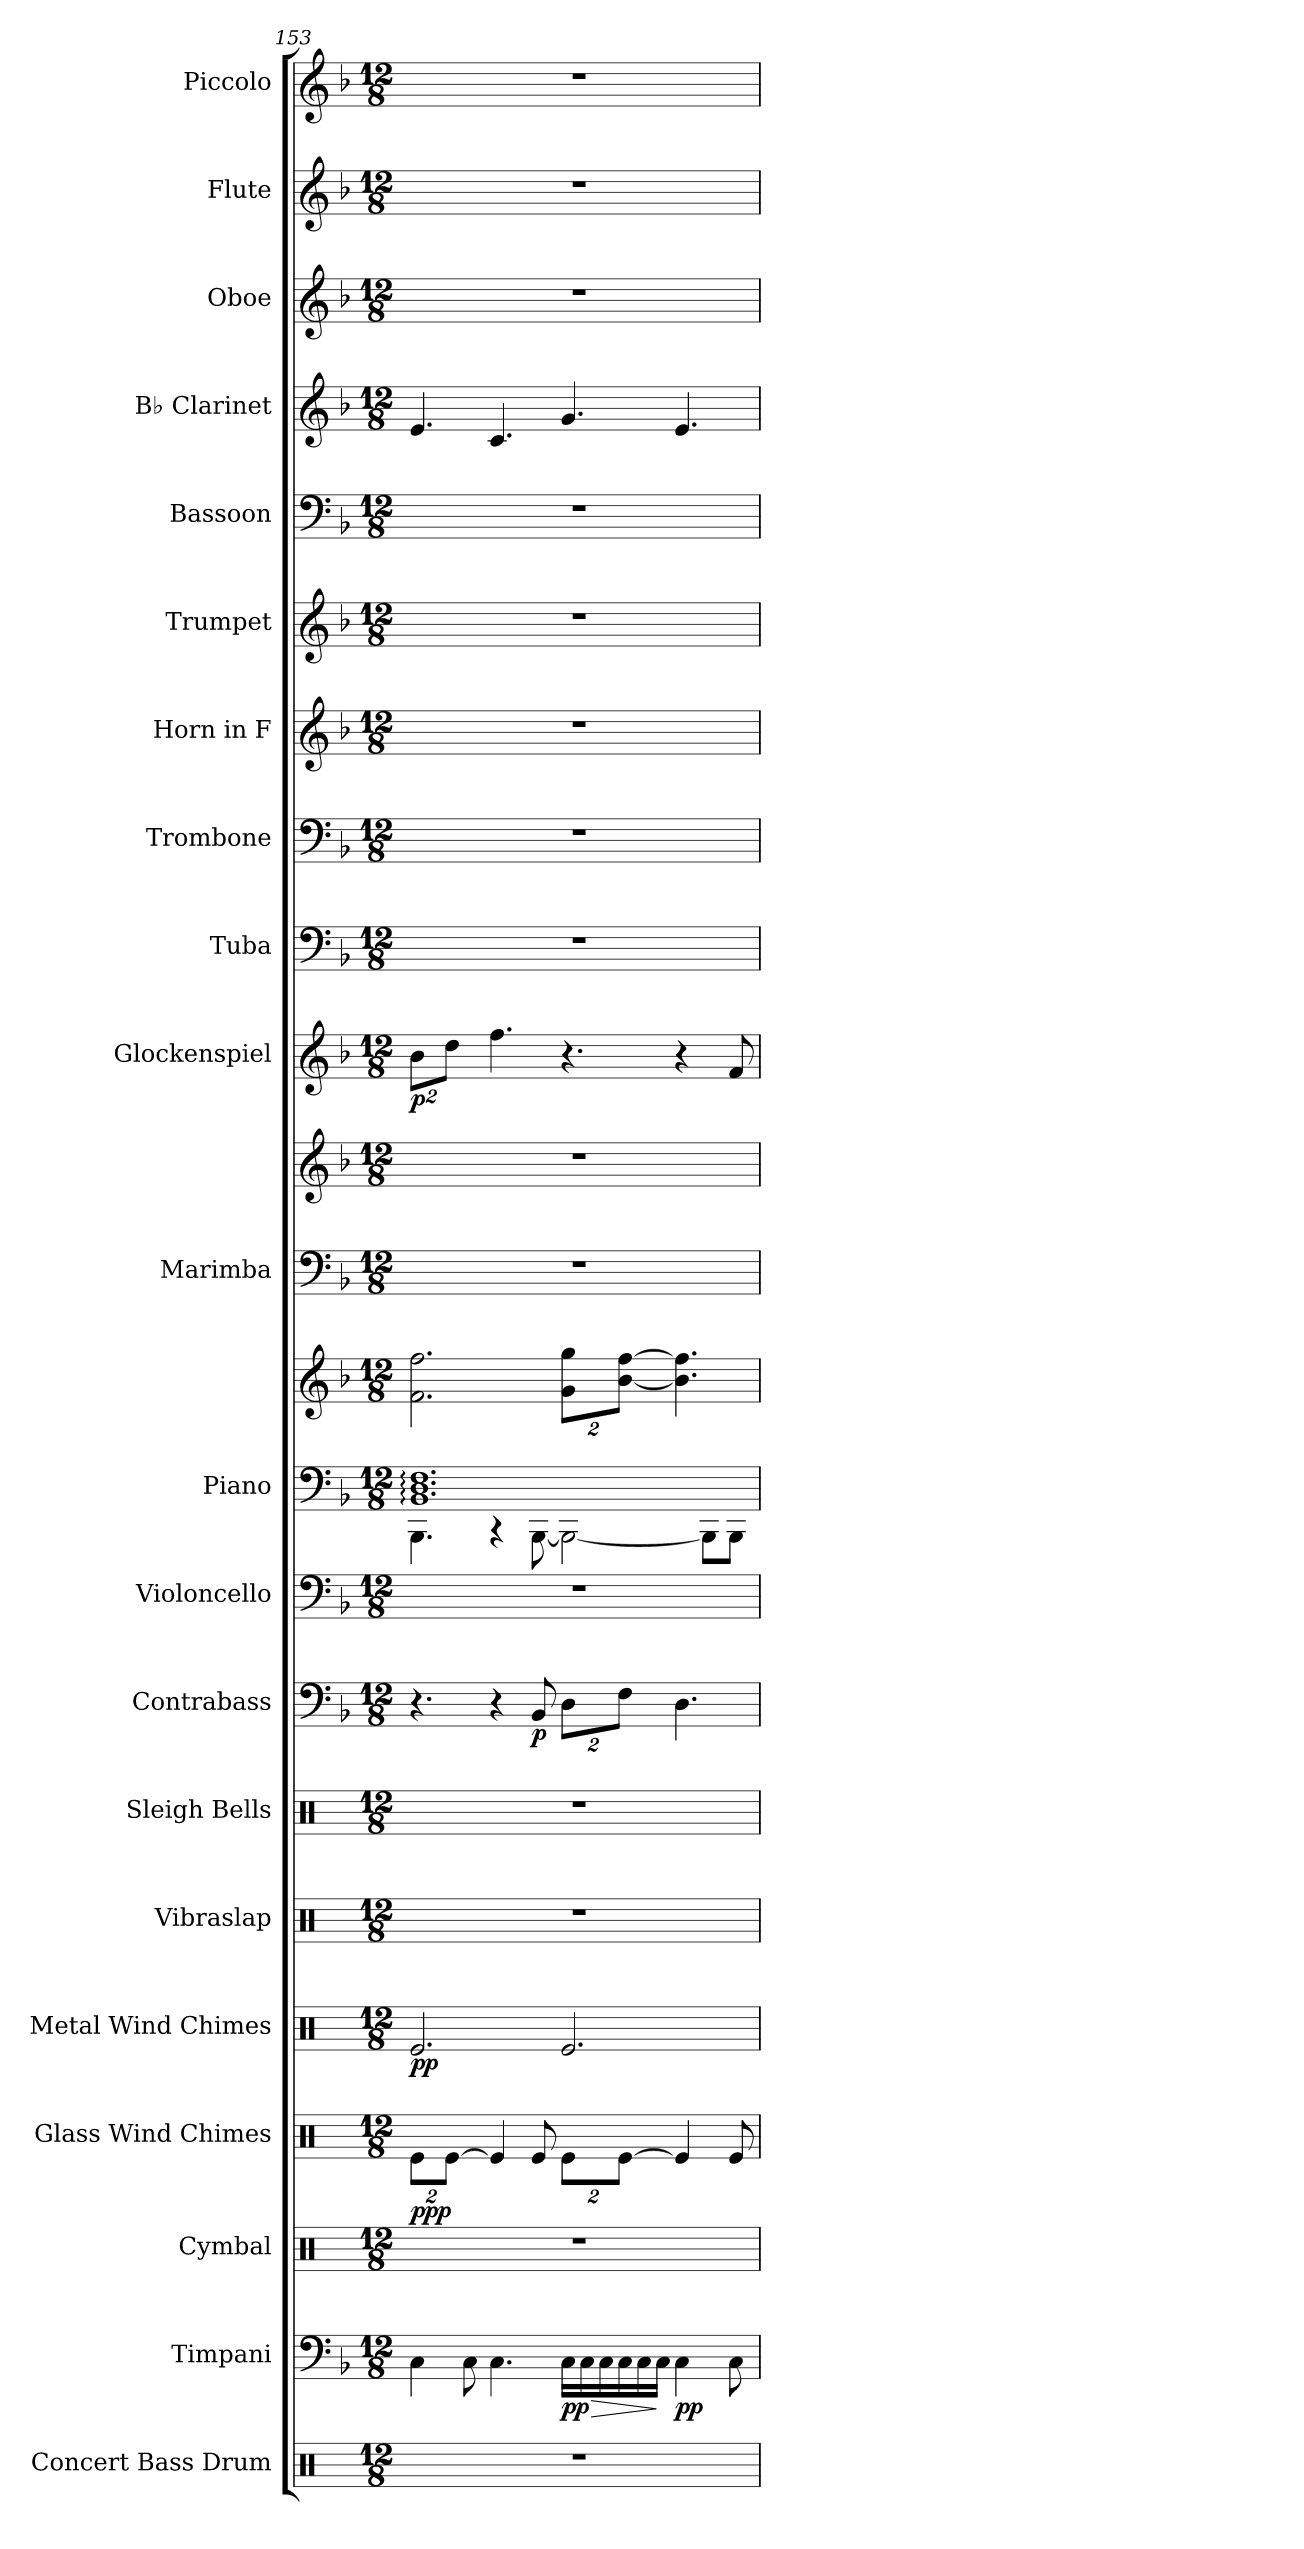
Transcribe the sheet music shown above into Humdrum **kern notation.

**kern	**kern	**dynam	**kern	**kern	**dynam	**kern	**dynam	**kern	**kern	**kern	**dynam	**kern	**kern	**kern	**kern	**kern	**kern	**dynam	**kern	**kern	**kern	**kern	**kern	**kern	**kern	**kern	**kern
*part21	*part20	*part20	*part19	*part18	*part18	*part17	*part17	*part16	*part15	*part14	*part14	*part13	*part12	*part12	*part11	*part11	*part10	*part10	*part9	*part8	*part7	*part6	*part5	*part4	*part3	*part2	*part1
*staff23	*staff22	*staff22	*staff21	*staff20	*staff20	*staff19	*staff19	*staff18	*staff17	*staff16	*staff16	*staff15	*staff14	*staff13	*staff12	*staff11	*staff10	*staff10	*staff9	*staff8	*staff7	*staff6	*staff5	*staff4	*staff3	*staff2	*staff1
*I"Concert Bass Drum	*I"Timpani	*	*I"Cymbal	*I"Glass Wind Chimes	*	*I"Metal Wind Chimes	*	*I"Vibraslap	*I"Sleigh Bells	*I"Contrabass	*	*I"Violoncello	*I"Piano	*	*I"Marimba	*	*I"Glockenspiel	*	*I"Tuba	*I"Trombone	*I"Horn in F	*I"Trumpet	*I"Bassoon	*I"B♭ Clarinet	*I"Oboe	*I"Flute	*I"Piccolo
*I'Con. BD	*I'Timp.	*	*I'Cym.	*I'Gl. Wn Ch.	*	*I'Met. Wn Ch.	*	*I'Vibslp.	*I'Sle. Be.	*I'Cb.	*	*I'Vc.	*I'Pno.	*	*I'Mrm.	*	*I'Glock.	*	*I'Tba.	*I'Tbn.	*	*I'Tpt.	*I'Bsn.	*I'B♭ Cl.	*I'Ob.	*I'Fl.	*I'Picc.
*clefX	*clefF4	*	*clefX	*clefX	*	*clefX	*	*clefX	*clefX	*clefF4	*	*clefF4	*clefF4	*clefG2	*clefF4	*clefG2	*clefG2	*	*clefF4	*clefF4	*clefG2	*clefG2	*clefF4	*clefG2	*clefG2	*clefG2	*clefG2
*	*	*	*	*	*	*	*	*	*	*ITrd7c12	*	*	*	*	*	*	*ITrd-14c-24	*	*	*	*ITrd4c7	*ITrd1c2	*	*ITrd1c2	*	*	*ITrd-7c-12
*k[]	*k[b-]	*	*k[]	*k[]	*	*k[]	*	*k[]	*k[]	*k[b-]	*	*k[b-]	*k[b-]	*k[b-]	*k[b-]	*k[b-]	*k[b-]	*	*k[b-]	*k[b-]	*k[b-e-]	*k[b-e-a-]	*k[b-]	*k[b-e-a-]	*k[b-]	*k[b-]	*k[b-]
*M12/8	*M12/8	*	*M12/8	*M12/8	*	*M12/8	*	*M12/8	*M12/8	*M12/8	*	*M12/8	*M12/8	*M12/8	*M12/8	*M12/8	*M12/8	*	*M12/8	*M12/8	*M12/8	*M12/8	*M12/8	*M12/8	*M12/8	*M12/8	*M12/8
*	*	*	*	*Xbrackettup	*	*	*	*	*	*	*	*	*	*	*	*	*Xbrackettup	*	*	*	*	*	*	*	*	*	*
=153	=153	=153	=153	=153	=153	=153	=153	=153	=153	=153	=153	=153	=153	=153	=153	=153	=153	=153	=153	=153	=153	=153	=153	=153	=153	=153	=153
*	*	*	*	*	*	*	*	*	*	*	*	*	*^	*	*	*	*	*	*	*	*	*	*	*	*	*	*
!	!	!	!	!	!LO:DY:b	!	!LO:DY:b	!	!	!	!	!	!	!	!	!	!	!	!LO:DY:b	!	!	!	!	!	!	!	!	!
1.r	4C\	.	1.r	16%3Re\L	ppp	2.Re/	pp	1.r	1.r	4.r	.	1.r	1.BB-: 1.D: 1.F:	4.BBB-\	2.f\ 2.ff\	1.r	1.r	16%3bbb-\L	p	1.r	1.r	1.r	1.r	1.r	4.d/	1.r	1.r	1.r
.	.	.	.	[16%3Re\J	.	.	.	.	.	.	.	.	.	.	.	.	.	16%3dddd\J	.	.	.	.	.	.	.	.	.	.
.	8C\	.	.	.	.	.	.	.	.	.	.	.	.	.	.	.	.	.	.	.	.	.	.	.	.	.	.	.
.	4.C\	.	.	4Re/]	.	.	.	.	.	4r	.	.	.	4r	.	.	.	4.ffff\	.	.	.	.	.	.	4.B-/	.	.	.
!	!	!	!	!	!	!	!	!	!	!	!LO:DY:b	!	!	!	!	!	!	!	!	!	!	!	!	!	!	!	!	!
.	.	.	.	8Re/	.	.	.	.	.	8BBB-/	p	.	.	[8BBB-\	.	.	.	.	.	.	.	.	.	.	.	.	.	.
!	!	!LO:HP:b	!	!	!	!	!	!	!	!	!	!	!	!	!	!	!	!	!	!	!	!	!	!	!	!	!	!
*	*	*	*	*	*	*	*	*	*	*Xbrackettup	*	*	*	*	*Xbrackettup	*	*	*	*	*	*	*	*	*	*	*	*	*
!	!	!LO:DY:n=1:b	!	!	!	!	!	!	!	!	!	!	!	!	!	!	!	!	!	!	!	!	!	!	!	!	!	!
.	16C\LL	> pp	.	16%3Re\L	.	2.Re/	.	.	.	16%3DD\L	.	.	.	2BBB-\_	16%3g\ 16%3gg\L	.	.	4.r	.	.	.	.	.	.	4.f/	.	.	.
.	16C\	.	.	.	.	.	.	.	.	.	.	.	.	.	.	.	.	.	.	.	.	.	.	.	.	.	.	.
.	16C\	.	.	.	.	.	.	.	.	.	.	.	.	.	.	.	.	.	.	.	.	.	.	.	.	.	.	.
.	16C\	.	.	[16%3Re\J	.	.	.	.	.	16%3FF\J	.	.	.	.	[16%3b-\ [16%3ff\J	.	.	.	.	.	.	.	.	.	.	.	.	.
.	16C\	.	.	.	.	.	.	.	.	.	.	.	.	.	.	.	.	.	.	.	.	.	.	.	.	.	.	.
!	!	!LO:DY:n=2:b	!	!	!	!	!	!	!	!	!	!	!	!	!	!	!	!	!	!	!	!	!	!	!	!	!	!
!	!	!LO:DY:n=3:b	!	!	!	!	!	!	!	!	!	!	!	!	!	!	!	!	!	!	!	!	!	!	!	!	!	!
.	16C\JJ	] p other-dynamics	.	.	.	.	.	.	.	.	.	.	.	.	.	.	.	.	.	.	.	.	.	.	.	.	.	.
!	!	!LO:DY:n=4:b	!	!	!	!	!	!	!	!	!	!	!	!	!	!	!	!	!	!	!	!	!	!	!	!	!	!
.	4C\	pp	.	4Re/]	.	.	.	.	.	4.DD\	.	.	.	.	4.b-\] 4.ff\]	.	.	4r	.	.	.	.	.	.	4.d/	.	.	.
.	.	.	.	.	.	.	.	.	.	.	.	.	.	8BBB-\L]	.	.	.	.	.	.	.	.	.	.	.	.	.	.
.	8C\	.	.	8Re/	.	.	.	.	.	.	.	.	.	8BBB-\J	.	.	.	8fff/	.	.	.	.	.	.	.	.	.	.
*	*	*	*	*	*	*	*	*	*	*	*	*	*v	*v	*	*	*	*	*	*	*	*	*	*	*	*	*	*
=	=	=	=	=	=	=	=	=	=	=	=	=	=	=	=	=	=	=	=	=	=	=	=	=	=	=	=
*-	*-	*-	*-	*-	*-	*-	*-	*-	*-	*-	*-	*-	*-	*-	*-	*-	*-	*-	*-	*-	*-	*-	*-	*-	*-	*-	*-
